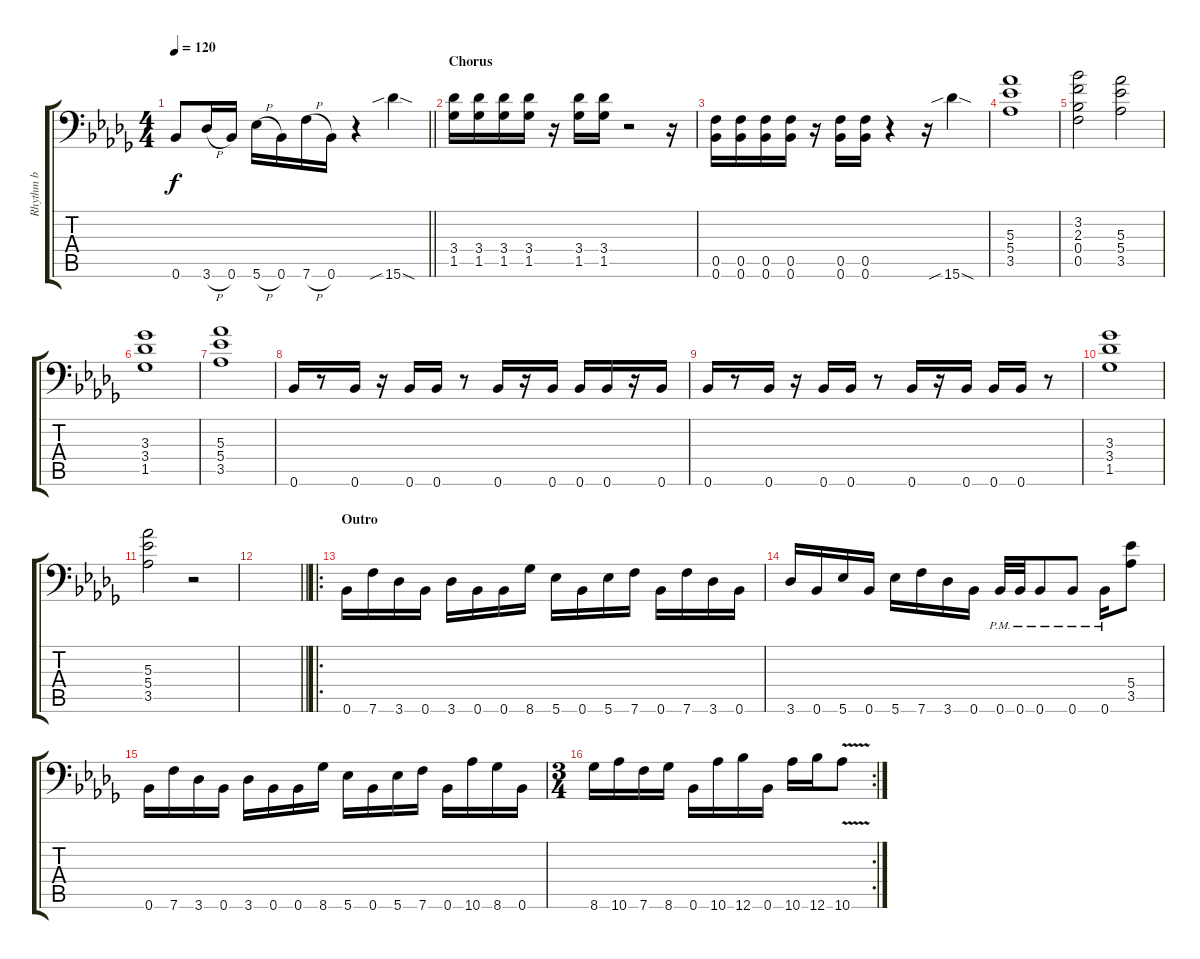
\track ("Rhythm b" "Rhythm b") {instrument overdrivenguitar}
\staff {score tabs}
\tuning (C4 G3 Eb3 Bb2 F2 Bb1) {hide}
\ts (4 4)
\tempo 120
\clef f4
\barLineRight lightlight
\ks bbminor
0.6.8{dy f} 3.6{h}.16 0.6.16 5.6{h}.16 0.6.16 7.6{h}.16 0.6.16 r.4 15.6{sib sod}.4 |
\section ("" "Chorus")
(3.4 1.5).16 (3.4 1.5).16 (3.4 1.5).16 (3.4 1.5).16 r.16 (3.4 1.5).16 (3.4 1.5).16 r.2 r.16 |
(0.5 0.6).16 (0.5 0.6).16 (0.5 0.6).16 (0.5 0.6).16 r.16 (0.5 0.6).16 (0.5 0.6).16 r.4 r.16 15.6{sib sod}.4 |
(5.3 5.4 3.5).1 |
(3.2 2.3 0.4 0.5).2 (5.3 5.4 3.5).2 |
(3.3 3.4 1.5).1 |
(5.3 5.4 3.5).1 |
0.6.16 r.8 0.6.16 r.16 0.6.16 0.6.16 r.8 0.6.16 r.16 0.6.16 0.6.16 0.6.16 r.16 0.6.16 |
0.6.16 r.8 0.6.16 r.16 0.6.16 0.6.16 r.8 0.6.16 r.16 0.6.16 0.6.16 0.6.16 r.8 |
(3.3 3.4 1.5).1 |
(5.3 5.4 3.5).2 r.2 |
\barLineRight lightlight
|
\ro
\section ("" "Outro")
0.6.16 7.6.16 3.6.16 0.6.16 3.6.16 0.6.16 0.6.16 8.6.16 5.6.16 0.6.16 5.6.16 7.6.16 0.6.16 7.6.16 3.6.16 0.6.16 |
3.6.16 0.6.16 5.6.16 0.6.16 5.6.16 7.6.16 3.6.16 0.6.16 0.6{pm}.32 0.6{pm}.32 0.6{pm}.8 0.6{pm}.8 0.6{pm}.16 (5.4 3.5).8 |
0.6.16 7.6.16 3.6.16 0.6.16 3.6.16 0.6.16 0.6.16 8.6.16 5.6.16 0.6.16 5.6.16 7.6.16 0.6.16 10.6.16 8.6.16 0.6.16 |
\rc 2
\ts (3 4)
8.6.16 10.6.16 7.6.16 8.6.16 0.6.16 10.6.16 12.6.16 0.6.16 10.6.16 12.6.16 10.6{v}.8
